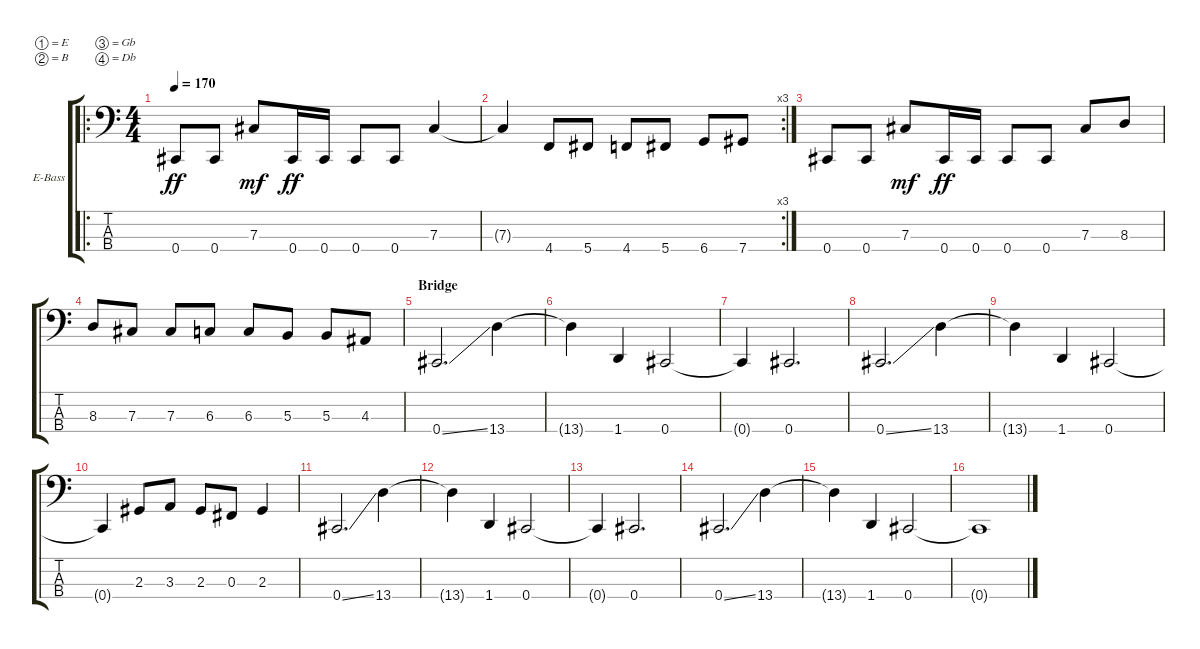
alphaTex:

\defaultSystemsLayout 4
\bracketExtendMode groupsimilarinstruments
\firstSystemTrackNameOrientation horizontal
\otherSystemsTrackNameOrientation horizontal
\track ("Orion" "E-Bass") {instrument electricbassfinger}
\staff {score tabs}
\tuning (E2 B1 Gb1 Db1)
\ro
\ts (4 4)
\tempo 170
\clef f4
\scale
0.362745
\ks c
0.4.8{dy ff} 0.4.8 7.3.8{dy mf} 0.4.16{dy ff} 0.4.16 0.4.8 0.4.8 7.3.4 |
\rc 3
\scale
0.333333 7.3{t}.4 4.4.8 5.4.8 4.4.8 5.4.8 6.4.8 7.4.8 |
\scale
0.303922 0.4.8 0.4.8 7.3.8{dy mf} 0.4.16{dy ff} 0.4.16 0.4.8 0.4.8 7.3.8 8.3.8 |
\scale
0.333333 8.3.8 7.3.8 7.3.8 6.3.8 6.3.8 5.3.8 5.3.8 4.3.8 |
\section ("" "Bridge")
\scale
0.333333 0.4{ss}.2{d} 13.4.4 |
\scale
0.333333 13.4{t}.4 1.4.4 0.4.2 |
\scale
0.333333 0.4{t}.4 0.4.2{d} |
\scale
0.333333 0.4{ss}.2{d} 13.4.4 |
\scale
0.333333 13.4{t}.4 1.4.4 0.4.2 |
\scale
0.333333 0.4{t}.4 2.3.8 3.3.8 2.3.8 0.3.8 2.3.4 |
\scale
0.333333 0.4{ss}.2{d} 13.4.4 |
\scale
0.333333 13.4{t}.4 1.4.4 0.4.2 |
\scale
0.333333 0.4{t}.4 0.4.2{d} |
\scale
0.333333 0.4{ss}.2{d} 13.4.4 |
\scale
0.333333 13.4{t}.4 1.4.4 0.4.2 |
\scale
0.333333 0.4{t}.1
